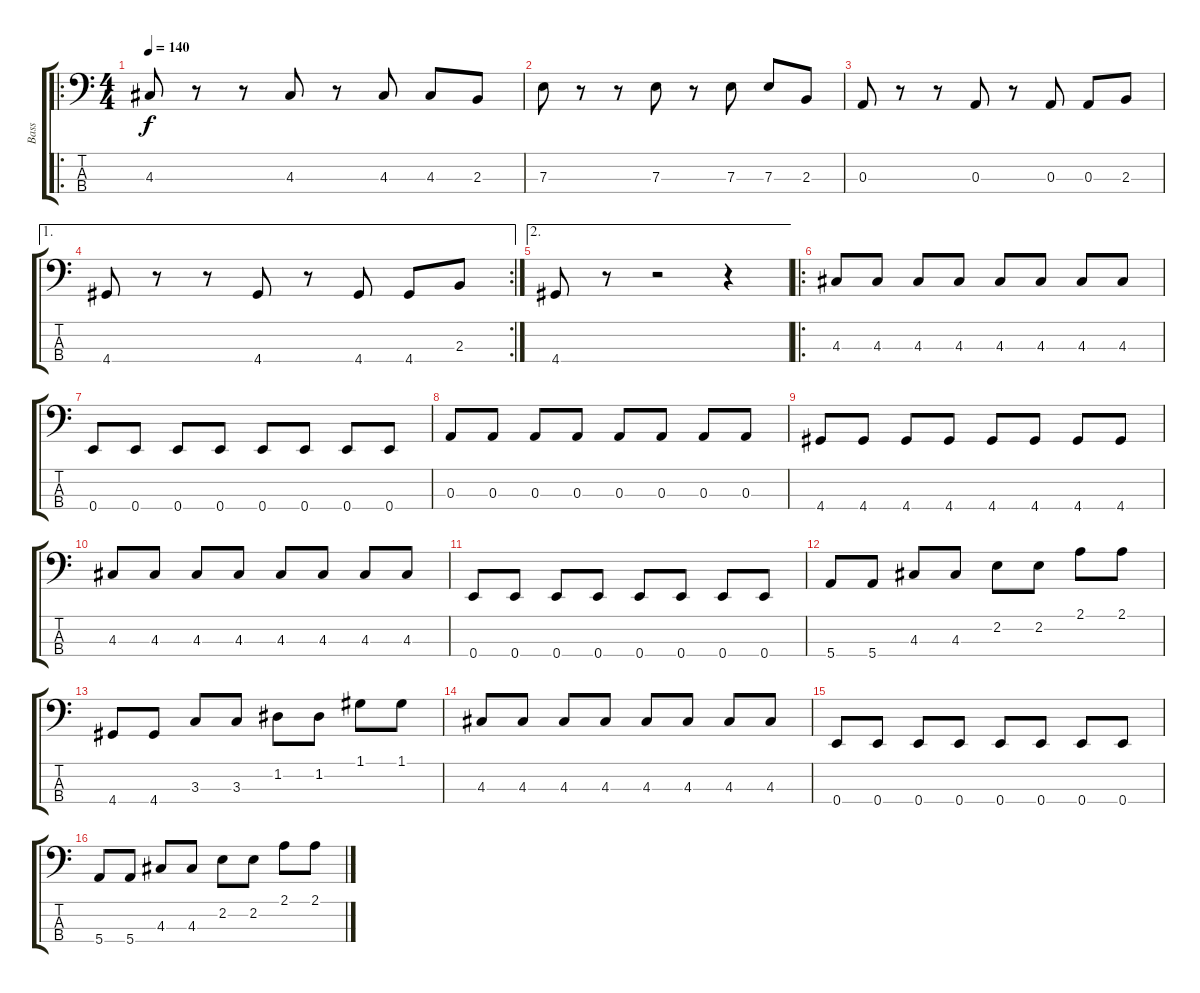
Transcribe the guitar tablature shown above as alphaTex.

\track ("Bass" "Bass") {instrument electricbasspick}
\staff {score tabs}
\tuning (G2 D2 A1 E1) {hide}
\ro
\ts (4 4)
\tempo 140
\clef f4
\ks c
4.3.8{dy f instrument electricbasspick} r.8 r.8 4.3.8 r.8 4.3.8 4.3.8 2.3.8 |
7.3.8 r.8 r.8 7.3.8 r.8 7.3.8 7.3.8 2.3.8 |
0.3.8 r.8 r.8 0.3.8 r.8 0.3.8 0.3.8 2.3.8 |
\ae 1
\rc 2
4.4.8 r.8 r.8 4.4.8 r.8 4.4.8 4.4.8 2.3.8 |
\ae 2
4.4.8 r.8 r.2 r.4 |
\ro
4.3.8 4.3.8 4.3.8 4.3.8 4.3.8 4.3.8 4.3.8 4.3.8 |
0.4.8 0.4.8 0.4.8 0.4.8 0.4.8 0.4.8 0.4.8 0.4.8 |
0.3.8 0.3.8 0.3.8 0.3.8 0.3.8 0.3.8 0.3.8 0.3.8 |
4.4.8 4.4.8 4.4.8 4.4.8 4.4.8 4.4.8 4.4.8 4.4.8 |
4.3.8 4.3.8 4.3.8 4.3.8 4.3.8 4.3.8 4.3.8 4.3.8 |
0.4.8 0.4.8 0.4.8 0.4.8 0.4.8 0.4.8 0.4.8 0.4.8 |
5.4.8 5.4.8 4.3.8 4.3.8 2.2.8 2.2.8 2.1.8 2.1.8 |
4.4.8 4.4.8 3.3.8 3.3.8 1.2.8 1.2.8 1.1.8 1.1.8 |
4.3.8 4.3.8 4.3.8 4.3.8 4.3.8 4.3.8 4.3.8 4.3.8 |
0.4.8 0.4.8 0.4.8 0.4.8 0.4.8 0.4.8 0.4.8 0.4.8 |
5.4.8 5.4.8 4.3.8 4.3.8 2.2.8 2.2.8 2.1.8 2.1.8
